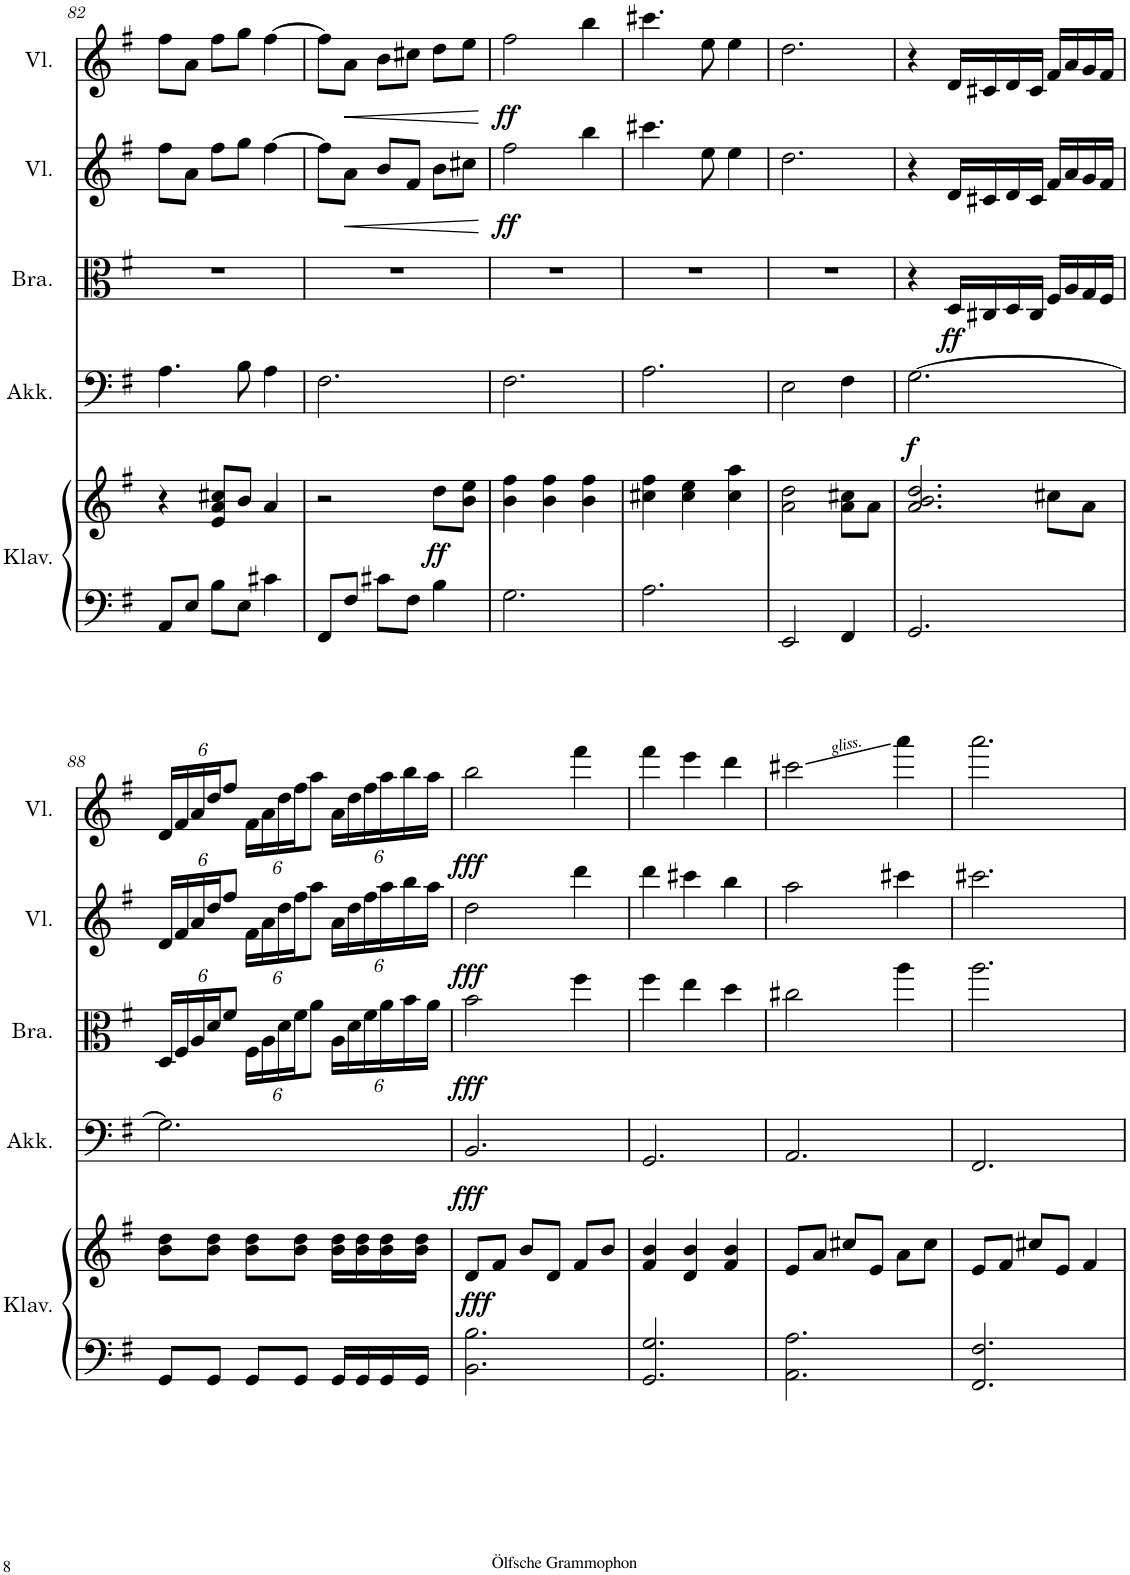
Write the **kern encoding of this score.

**kern	**kern	**dynam	**kern	**dynam	**kern	**dynam	**kern	**dynam	**kern	**dynam
*part5	*part5	*part5	*part4	*part4	*part3	*part3	*part2	*part2	*part1	*part1
*staff6	*staff5	*staff5/6	*staff4	*staff4	*staff3	*staff3	*staff2	*staff2	*staff1	*staff1
*I"Klavier	*	*	*I"Akkordeon	*	*I"Bratsche	*	*I"Violine	*	*I"Violine	*
*I'Klav.	*	*	*I'Akk.	*	*I'Bra.	*	*I'Vl.	*	*I'Vl.	*
!!LO:PB:g=z
*clefF4	*clefG2	*	*clefF4	*	*clefC3	*	*clefG2	*	*clefG2	*
*k[f#]	*k[f#]	*	*k[f#]	*	*k[f#]	*	*k[f#]	*	*k[f#]	*
*M3/4	*M3/4	*	*M3/4	*	*M3/4	*	*M3/4	*	*M3/4	*
=82	=82	=82	=82	=82	=82	=82	=82	=82	=82	=82
8AA/L	4r	.	4.A\	.	2.r	.	8ff#\L	.	8ff#\L	.
8E/J	.	.	.	.	.	.	8a\J	.	8a\J	.
8B\L	8e/ 8a/ 8cc#X/L	.	.	.	.	.	8ff#\L	.	8ff#\L	.
8E\J	8b/J	.	8B\	.	.	.	8gg\J	.	8gg\J	.
4c#X\	4a/	.	4A\	.	.	.	[4ff#\	.	[4ff#\	.
=83	=83	=83	=83	=83	=83	=83	=83	=83	=83	=83
8FF#/L	2r	.	2.F#\	.	2.r	.	8ff#\L]	.	8ff#\L]	.
!	!	!	!	!	!	!	!	!LO:HP:b	!	!LO:HP:b
8F#/J	.	.	.	.	.	.	8a\J	<	8a\J	<
8c#X\L	.	.	.	.	.	.	8b/L	.	8b\L	.
8F#\J	.	.	.	.	.	.	8f#/J	.	8cc#X\J	.
!	!	!LO:DY:b	!	!	!	!	!	!	!	!
4B\	8dd\L	ff	.	.	.	.	8b\L	.	8dd\L	.
.	8b\ 8ee\J	.	.	.	.	.	8cc#X\J	.	8ee\J	.
.	.	.	.	.	.	.	.	[	.	[
=84	=84	=84	=84	=84	=84	=84	=84	=84	=84	=84
!	!	!	!	!	!	!	!	!LO:DY:b	!	!LO:DY:b
2.G\	4b\ 4ff#\	.	2.F#\	.	2.r	.	2ff#\	ff	2ff#\	ff
.	4b\ 4ff#\	.	.	.	.	.	.	.	.	.
.	4b\ 4ff#\	.	.	.	.	.	4bb\	.	4bb\	.
=85	=85	=85	=85	=85	=85	=85	=85	=85	=85	=85
2.A\	4cc#X\ 4ff#\	.	2.A\	.	2.r	.	4.ccc#X\	.	4.ccc#X\	.
.	4cc#\ 4ee\	.	.	.	.	.	.	.	.	.
.	.	.	.	.	.	.	8ee\	.	8ee\	.
.	4cc#\ 4aa\	.	.	.	.	.	4ee\	.	4ee\	.
=86	=86	=86	=86	=86	=86	=86	=86	=86	=86	=86
2EE/	2a\ 2dd\	.	2E\	.	2.r	.	2.dd\	.	2.dd\	.
4FF#/	8a\ 8cc#X\L	.	4F#\	.	.	.	.	.	.	.
.	8a\J	.	.	.	.	.	.	.	.	.
=87	=87	=87	=87	=87	=87	=87	=87	=87	=87	=87
*	*^	*	*	*	*	*	*	*	*	*
!	!	!	!	!	!LO:DY:b	!	!	!	!	!	!
2.GG/	2.a/ 2.b/ 2.dd/	2ryy	.	[2.G\	f	4r	.	4r	.	4r	.
!	!	!	!	!	!	!	!LO:DY:b	!	!	!	!
.	.	.	.	.	.	16D/LL	ff	16d/LL	.	16d/LL	.
.	.	.	.	.	.	16C#X/	.	16c#X/	.	16c#X/	.
.	.	.	.	.	.	16D/	.	16d/	.	16d/	.
.	.	.	.	.	.	16C#/JJ	.	16c#/JJ	.	16c#/JJ	.
.	.	8cc#X\L	.	.	.	16F#/LL	.	16f#/LL	.	16f#/LL	.
.	.	.	.	.	.	16A/	.	16a/	.	16a/	.
.	.	8a\J	.	.	.	16G/	.	16g/	.	16g/	.
.	.	.	.	.	.	16F#/JJ	.	16f#/JJ	.	16f#/JJ	.
*	*v	*v	*	*	*	*	*	*	*	*	*
!!LO:LB:g=z
=88	=88	=88	=88	=88	=88	=88	=88	=88	=88	=88
*	*	*	*	*	*Xbrackettup	*	*Xbrackettup	*	*Xbrackettup	*
8GG/L	8b\ 8dd\L	.	2.G\]	.	24D/LL	.	24d/LL	.	24d/LL	.
.	.	.	.	.	24F#/	.	24f#/	.	24f#/	.
.	.	.	.	.	24A/	.	24a/	.	24a/	.
8GG/J	8b\ 8dd\J	.	.	.	24d/J	.	24dd/J	.	24dd/J	.
.	.	.	.	.	12f#/J	.	12ff#/J	.	12ff#/J	.
8GG/L	8b\ 8dd\L	.	.	.	24F#\LL	.	24f#\LL	.	24f#\LL	.
.	.	.	.	.	24A\	.	24a\	.	24a\	.
.	.	.	.	.	24d\	.	24dd\	.	24dd\	.
8GG/J	8b\ 8dd\J	.	.	.	24f#\J	.	24ff#\J	.	24ff#\J	.
.	.	.	.	.	12a\J	.	12aa\J	.	12aa\J	.
16GG/LL	16b\ 16dd\LL	.	.	.	24A\LL	.	24a\LL	.	24a\LL	.
.	.	.	.	.	24d\	.	24dd\	.	24dd\	.
16GG/	16b\ 16dd\	.	.	.	.	.	.	.	.	.
.	.	.	.	.	24f#\	.	24ff#\	.	24ff#\	.
16GG/	16b\ 16dd\	.	.	.	24a\	.	24aa\	.	24aa\	.
.	.	.	.	.	24b\	.	24bb\	.	24bb\	.
16GG/JJ	16b\ 16dd\JJ	.	.	.	.	.	.	.	.	.
.	.	.	.	.	24a\JJ	.	24aa\JJ	.	24aa\JJ	.
=89	=89	=89	=89	=89	=89	=89	=89	=89	=89	=89
!	!	!LO:DY:b	!	!LO:DY:b	!	!LO:DY:b	!	!LO:DY:b	!	!LO:DY:b
2.BB\ 2.B\	8d/L	fff	2.BB/	fff	2b\	fff	2dd\	fff	2bb\	fff
.	8f#/J	.	.	.	.	.	.	.	.	.
.	8b/L	.	.	.	.	.	.	.	.	.
.	8d/J	.	.	.	.	.	.	.	.	.
.	8f#/L	.	.	.	4ff#\	.	4ddd\	.	4fff#\	.
.	8b/J	.	.	.	.	.	.	.	.	.
=90	=90	=90	=90	=90	=90	=90	=90	=90	=90	=90
2.GG/ 2.G/	4f#/ 4b/	.	2.GG/	.	4ff#\	.	4ddd\	.	4fff#\	.
.	4d/ 4b/	.	.	.	4ee\	.	4ccc#X\	.	4eee\	.
.	4f#/ 4b/	.	.	.	4dd\	.	4bb\	.	4ddd\	.
=91	=91	=91	=91	=91	=91	=91	=91	=91	=91	=91
2.AA\ 2.A\	8e/L	.	2.AA/	.	2cc#X\	.	2aa\	.	2ccc#X\	.
.	8a/J	.	.	.	.	.	.	.	.	.
.	8cc#X/L	.	.	.	.	.	.	.	.	.
.	8e/J	.	.	.	.	.	.	.	.	.
.	8a\L	.	.	.	4aa\	.	4ccc#X\	.	4aaa\	.
.	8cc#\J	.	.	.	.	.	.	.	.	.
=92	=92	=92	=92	=92	=92	=92	=92	=92	=92	=92
2.FF#/ 2.F#/	8e/L	.	2.FF#/	.	2.aa\	.	2.ccc#X\	.	2.aaa\	.
.	8f#/J	.	.	.	.	.	.	.	.	.
.	8cc#X/L	.	.	.	.	.	.	.	.	.
.	8e/J	.	.	.	.	.	.	.	.	.
.	4f#/	.	.	.	.	.	.	.	.	.
=	=	=	=	=	=	=	=	=	=	=
*-	*-	*-	*-	*-	*-	*-	*-	*-	*-	*-
